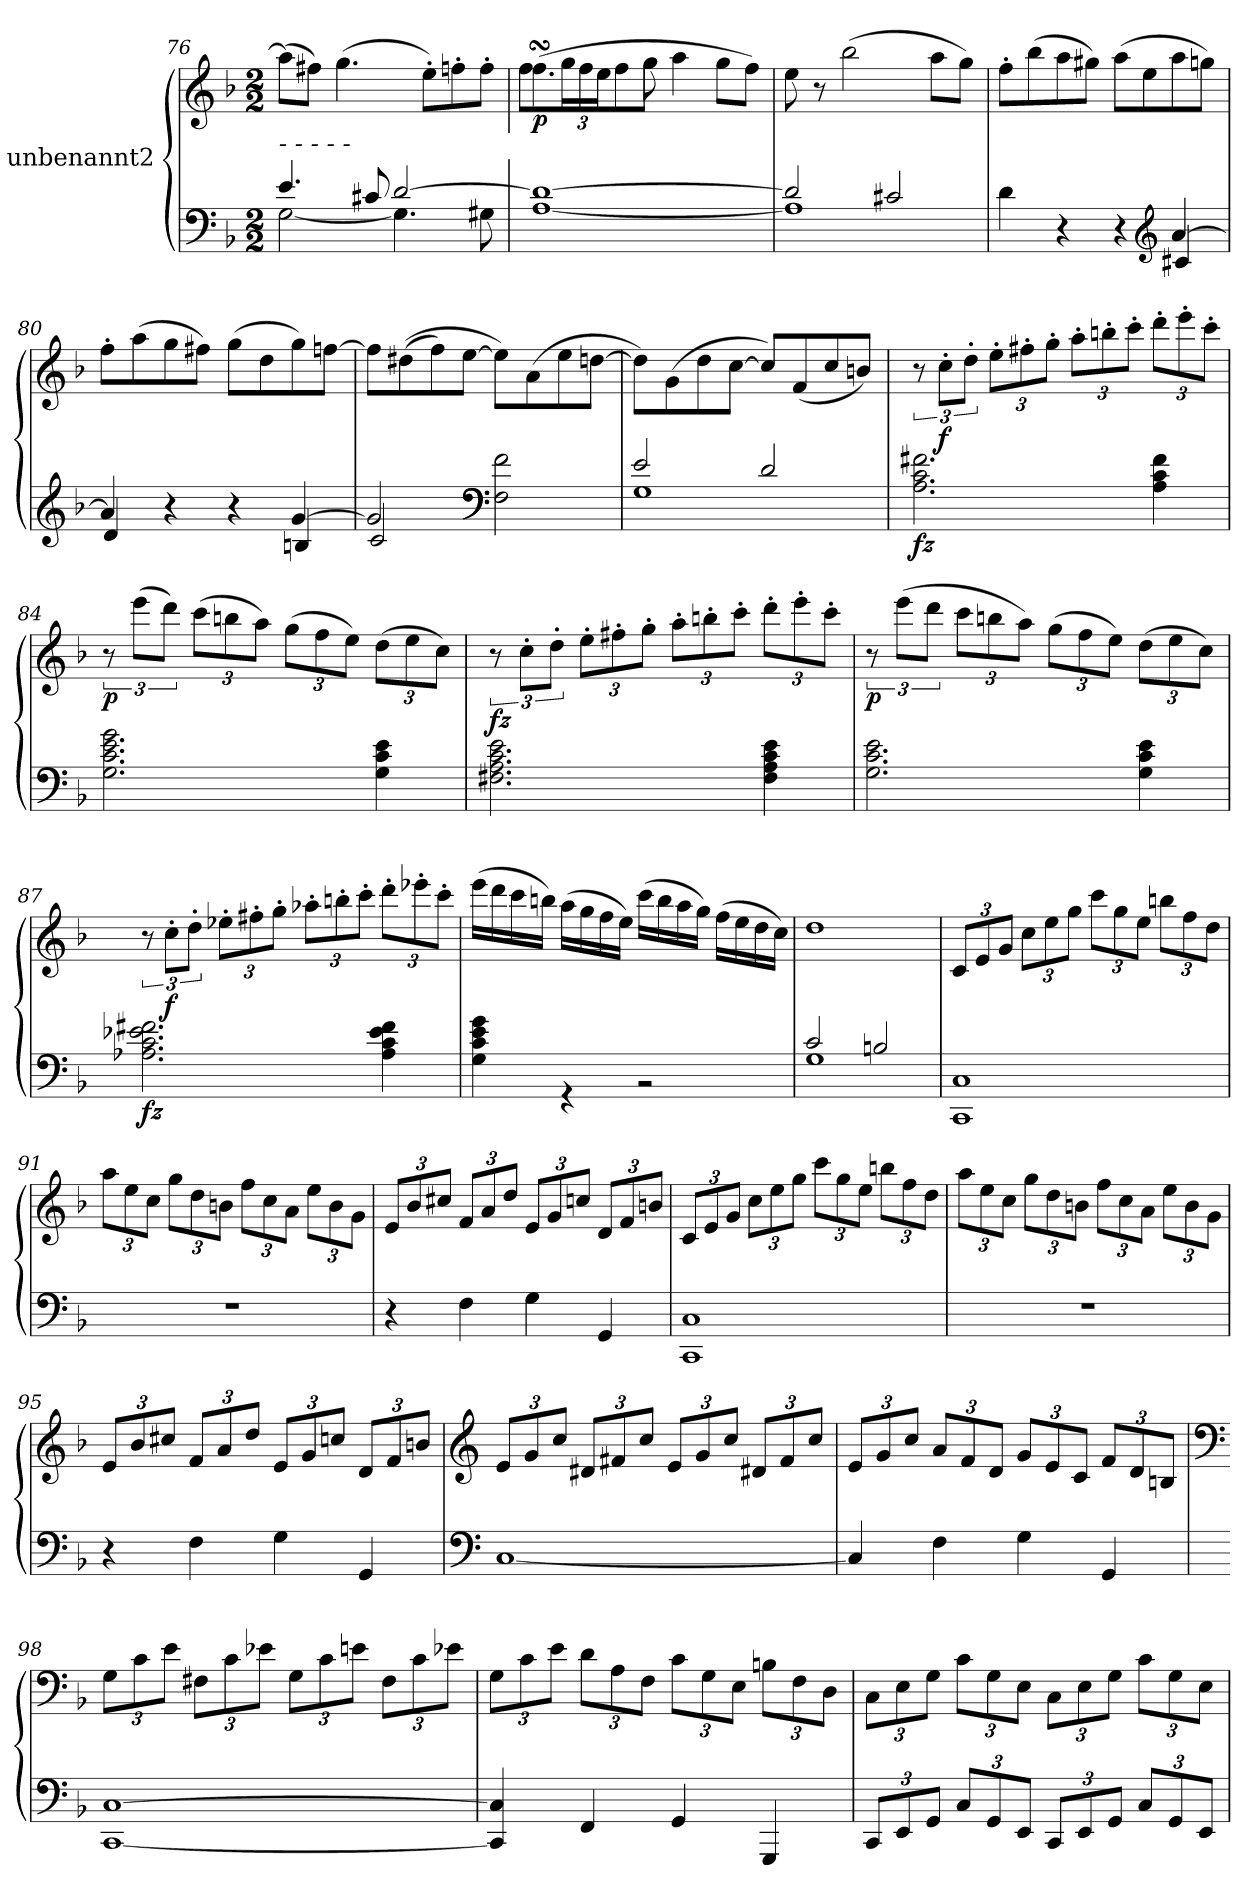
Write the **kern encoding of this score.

**kern	**kern	**dynam
*part1	*part1	*part1
*staff2	*staff1	*staff1/2
*I"unbenannt2	*	*
!!LO:LB:g=z
*clefF4	*clefG2	*
*k[b-]	*k[b-]	*
*M2/2	*M2/2	*
=76	=76	=76
*^	*	*
!	!	!LO:TX:b:i:t=-         -         -         -         -	!
4.e/	[2G\	(8aa\L]	.
.	.	8ff#X\J)	.
.	.	(4.gg\	.
8c#X/	.	.	.
[2d/	4.G\]	.	.
.	.	8ee'\L)	.
.	.	8ffn'\	.
.	8G#X\	8ff'\J	.
=77	=77	=77	=77
*	*	*^	*
!	!	!	!	!LO:DY:b
1d_	[1A	(4.ffsSSs\	8ff\L	p
*	*	*	*Xbrackettup	*
.	.	.	24gg\L	.
.	.	.	24ff\	.
.	.	.	24ee\J	.
.	.	.	8ff\	.
.	.	8gg\	8gg\J	.
.	.	4aa\	2ryy	.
.	.	8gg\L	.	.
.	.	8ff\J)	.	.
*	*	*v	*v	*
=78	=78	=78	=78
2d/]	1A]	8ee\	.
.	.	8r	.
.	.	(2bb-\	.
2c#X/	.	.	.
.	.	8aa\L	.
.	.	8gg\J)	.
!!LO:LB:g=z
=79	=79	=79	=79
2ryy	4d\	8ff'\L	.
.	.	(8bb-\	.
.	4r	8aa\	.
.	.	8gg#X\J)	.
4ryy	4r	(8aa\L	.
.	.	8ee\	.
*clefG2	*	*	*
[4a/	4c#X/	8aa\	.
.	.	8ggn\J)	.
=80	=80	=80	=80
4a/]	4d/	8ff'\L	.
.	.	(8aa\	.
4r	2ryy	8gg\	.
.	.	8ff#X\J)	.
4r	.	(8gg\L	.
.	.	8dd\	.
[4g/	4Bn/	8gg\)	.
.	.	[8ffn\J	.
=81	=81	=81	=81
2g/]	2c/	8ff\L]	.
.	.	((8dd#X\	.
.	.	8ff\)	.
.	.	[8ee\J	.
*clefF4	*	*	*
2ryy	2F\ 2f\	8ee\L])	.
.	.	(8a\	.
.	.	8ee\	.
.	.	[8ddn\J	.
!!LO:LB:g=z
=82	=82	=82	=82
2e/	1G	8dd\L])	.
.	.	(8g\	.
.	.	8dd\	.
.	.	[8cc\J	.
2d/	.	8cc/L])	.
.	.	(8f/	.
.	.	8cc/	.
.	.	8bn/J)	.
=83	=83	=83	=83
*	*	*brackettup	*
!	!	!	!LO:DY:b=2
1ryy	2.A\ 2.c\ 2.f#X\	12r	fz
!	!	!	!LO:DY:b
.	.	12cc'\L	f
.	.	12dd'\J	.
*	*	*Xbrackettup	*
.	.	12ee'\L	.
.	.	12ff#X'\	.
.	.	12gg'\J	.
.	.	12aa'\L	.
.	.	12bbn'\	.
.	.	12ccc'\J	.
.	4A\ 4c\ 4f#\	12ddd'\L	.
.	.	12eee'\	.
.	.	12ccc'\J	.
!!LO:LB:g=z
=84	=84	=84	=84
*	*	*brackettup	*
!	!	!	!LO:DY:b
1ryy	2.G\ 2.c\ 2.e\ 2.g\	12r	p
.	.	(12eee\L	.
.	.	12ddd\J)	.
*	*	*Xbrackettup	*
.	.	(12ccc\L	.
.	.	12bbn\	.
.	.	12aa\J)	.
.	.	(12gg\L	.
.	.	12ff\	.
.	.	12ee\J)	.
.	4G\ 4c\ 4e\	(12dd\L	.
.	.	12ee\	.
.	.	12cc\J)	.
=85	=85	=85	=85
*	*	*brackettup	*
!	!	!	!LO:DY:b
1ryy	2.F#X\ 2.A\ 2.c\ 2.e\	12r	fz
.	.	12cc'\L	.
.	.	12dd'\J	.
*	*	*Xbrackettup	*
.	.	12ee'\L	.
.	.	12ff#X'\	.
.	.	12gg'\J	.
.	.	12aa'\L	.
.	.	12bbn'\	.
.	.	12ccc'\J	.
.	4F#\ 4A\ 4c\ 4e\	12ddd'\L	.
.	.	12eee'\	.
.	.	12ccc'\J	.
!!LO:LB:g=z
=86	=86	=86	=86
*	*	*brackettup	*
!	!	!	!LO:DY:b
1ryy	2.G\ 2.c\ 2.e\	12r	p
.	.	(12eee\L	.
.	.	12ddd\J	.
*	*	*Xbrackettup	*
.	.	12ccc\L	.
.	.	12bbn\	.
.	.	12aa\J)	.
.	.	(12gg\L	.
.	.	12ff\	.
.	.	12ee\J)	.
.	4G\ 4c\ 4e\	(12dd\L	.
.	.	12ee\	.
.	.	12cc\J)	.
=87	=87	=87	=87
*	*	*brackettup	*
!	!	!	!LO:DY:b=2
1ryy	2.A-X\ 2.c\ 2.e-X\ 2.f#X\	12r	fz
!	!	!	!LO:DY:b
.	.	12cc'\L	f
.	.	12dd'\J	.
*	*	*Xbrackettup	*
.	.	12ee-X'\L	.
.	.	12ff#X'\	.
.	.	12gg'\J	.
.	.	12aa-X'\L	.
.	.	12bbn'\	.
.	.	12ccc'\J	.
.	4A-\ 4c\ 4e-\ 4f#\	12ddd'\L	.
.	.	12eee-X'\	.
.	.	12ccc'\J	.
!!LO:PB:g=z
=88	=88	=88	=88
1ryy	4G\ 4c\ 4e\ 4g\	(16eee\LL	.
.	.	16ddd\	.
.	.	16ccc\	.
.	.	16bbn\JJ)	.
.	4r	(16aa\LL	.
.	.	16gg\	.
.	.	16ff\	.
.	.	16ee\JJ)	.
.	2r	(16ccc\LL	.
.	.	16bb\	.
.	.	16aa\	.
.	.	16gg\JJ)	.
.	.	(16ff\LL	.
.	.	16ee\	.
.	.	16dd\	.
.	.	16cc\JJ)	.
=89	=89	=89	=89
2c/	1G	1dd	.
2Bn/	.	.	.
*v	*v	*	*
=90	=90	=90
1CC 1C	12c/L	.
.	12e/	.
.	12g/J	.
.	12cc\L	.
.	12ee\	.
.	12gg\J	.
.	12ccc\L	.
.	12gg\	.
.	12ee\J	.
.	12bbn\L	.
.	12ff\	.
.	12dd\J	.
!!LO:LB:g=z
=91	=91	=91
1r	12aa\L	.
.	12ee\	.
.	12cc\J	.
.	12gg\L	.
.	12dd\	.
.	12bn\J	.
.	12ff\L	.
.	12cc\	.
.	12a\J	.
.	12ee\L	.
.	12b\	.
.	12g\J	.
=92	=92	=92
4r	12e/L	.
.	12b-/	.
.	12cc#X/J	.
4F\	12f/L	.
.	12a/	.
.	12dd/J	.
4G\	12e/L	.
.	12g/	.
.	12ccn/J	.
4GG/	12d/L	.
.	12f/	.
.	12bn/J	.
!!LO:LB:g=z
=93	=93	=93
1CC 1C	12c/L	.
.	12e/	.
.	12g/J	.
.	12cc\L	.
.	12ee\	.
.	12gg\J	.
.	12ccc\L	.
.	12gg\	.
.	12ee\J	.
.	12bbn\L	.
.	12ff\	.
.	12dd\J	.
=94	=94	=94
1r	12aa\L	.
.	12ee\	.
.	12cc\J	.
.	12gg\L	.
.	12dd\	.
.	12bn\J	.
.	12ff\L	.
.	12cc\	.
.	12a\J	.
.	12ee\L	.
.	12b\	.
.	12g\J	.
!!LO:LB:g=z
=95	=95	=95
4r	12e/L	.
.	12b-/	.
.	12cc#X/J	.
4F\	12f/L	.
.	12a/	.
.	12dd/J	.
4G\	12e/L	.
.	12g/	.
.	12ccn/J	.
4GG/	12d/L	.
.	12f/	.
.	12bn/J	.
=96	=96	=96
*clefF4	*clefG2	*
[1C	12e/L	.
.	12g/	.
.	12cc/J	.
.	12d#X/L	.
.	12f#X/	.
.	12cc/J	.
.	12e/L	.
.	12g/	.
.	12cc/J	.
.	12d#X/L	.
.	12f#/	.
.	12cc/J	.
!!LO:LB:g=z
=97	=97	=97
4C/]	12e/L	.
.	12g/	.
.	12cc/J	.
4F\	12a/L	.
.	12f/	.
.	12d/J	.
4G\	12g/L	.
.	12e/	.
.	12c/J	.
4GG/	12f/L	.
.	12d/	.
.	12Bn/J	.
=98	=98	=98
*	*clefF4	*
[1CC [1C	12G\L	.
.	12c\	.
.	12e\J	.
.	12F#X\L	.
.	12c\	.
.	12e-X\J	.
.	12G\L	.
.	12c\	.
.	12en\J	.
.	12F#\L	.
.	12c\	.
.	12e-X\J	.
!!LO:LB:g=z
=99	=99	=99
4CC/] 4C/]	12G\L	.
.	12c\	.
.	12e\J	.
4FF/	12d\L	.
.	12A\	.
.	12F\J	.
4GG/	12c\L	.
.	12G\	.
.	12E\J	.
4GGG/	12Bn\L	.
.	12F\	.
.	12D\J	.
=100	=100	=100
*Xbrackettup	*	*
12CC/L	12C\L	.
12EE/	12E\	.
12GG/J	12G\J	.
12C/L	12c\L	.
12GG/	12G\	.
12EE/J	12E\J	.
12CC/L	12C\L	.
12EE/	12E\	.
12GG/J	12G\J	.
12C/L	12c\L	.
12GG/	12G\	.
12EE/J	12E\J	.
=	=	=
*-	*-	*-
